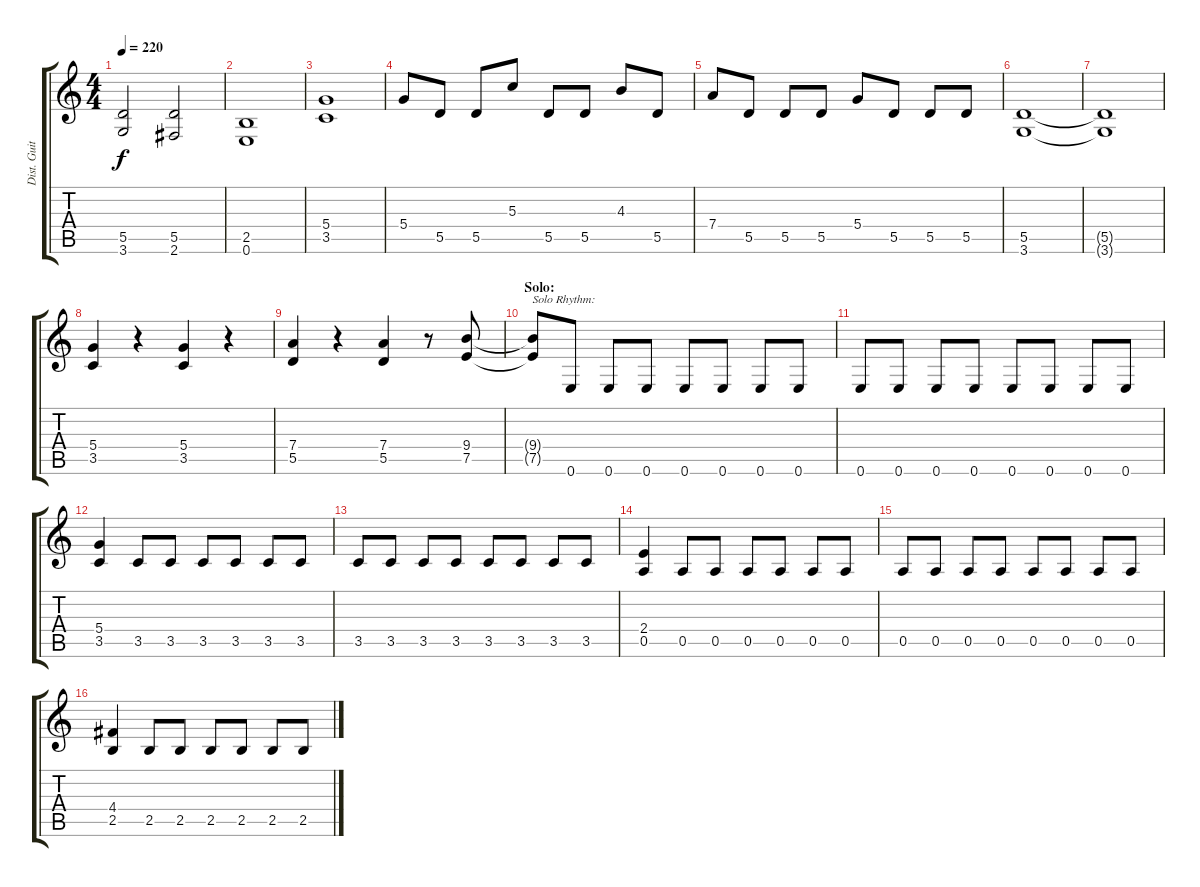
\track ("Dist. Guitarzz 2" "Dist. Guit") {instrument distortionguitar}
\staff {score tabs}
\tuning (E4 B3 G3 D3 A2 E2) {hide}
\ts (4 4)
\tempo 220
\clef g2
\ks c
(5.5 3.6).2{dy f} (5.5 2.6).2 |
(2.5 0.6).1 |
(5.4 3.5).1 |
5.4.8 5.5.8 5.5.8 5.3.8 5.5.8 5.5.8 4.3.8 5.5.8 |
7.4.8 5.5.8 5.5.8 5.5.8 5.4.8 5.5.8 5.5.8 5.5.8 |
(5.5 3.6).1 |
(5.5{t} 3.6{t}).1 |
(5.4 3.5).4 r.4 (5.4 3.5).4 r.4 |
(7.4 5.5).4 r.4 (7.4 5.5).4 r.8 (9.4 7.5).8 |
\section ("" "Solo:")
(9.4{t} 7.5{t}).8{txt "Solo Rhythm:"} 0.6.8 0.6.8 0.6.8 0.6.8 0.6.8 0.6.8 0.6.8 |
0.6.8 0.6.8 0.6.8 0.6.8 0.6.8 0.6.8 0.6.8 0.6.8 |
(5.4 3.5).4 3.5.8 3.5.8 3.5.8 3.5.8 3.5.8 3.5.8 |
3.5.8 3.5.8 3.5.8 3.5.8 3.5.8 3.5.8 3.5.8 3.5.8 |
(2.4 0.5).4 0.5.8 0.5.8 0.5.8 0.5.8 0.5.8 0.5.8 |
0.5.8 0.5.8 0.5.8 0.5.8 0.5.8 0.5.8 0.5.8 0.5.8 |
(4.4 2.5).4 2.5.8 2.5.8 2.5.8 2.5.8 2.5.8 2.5.8
